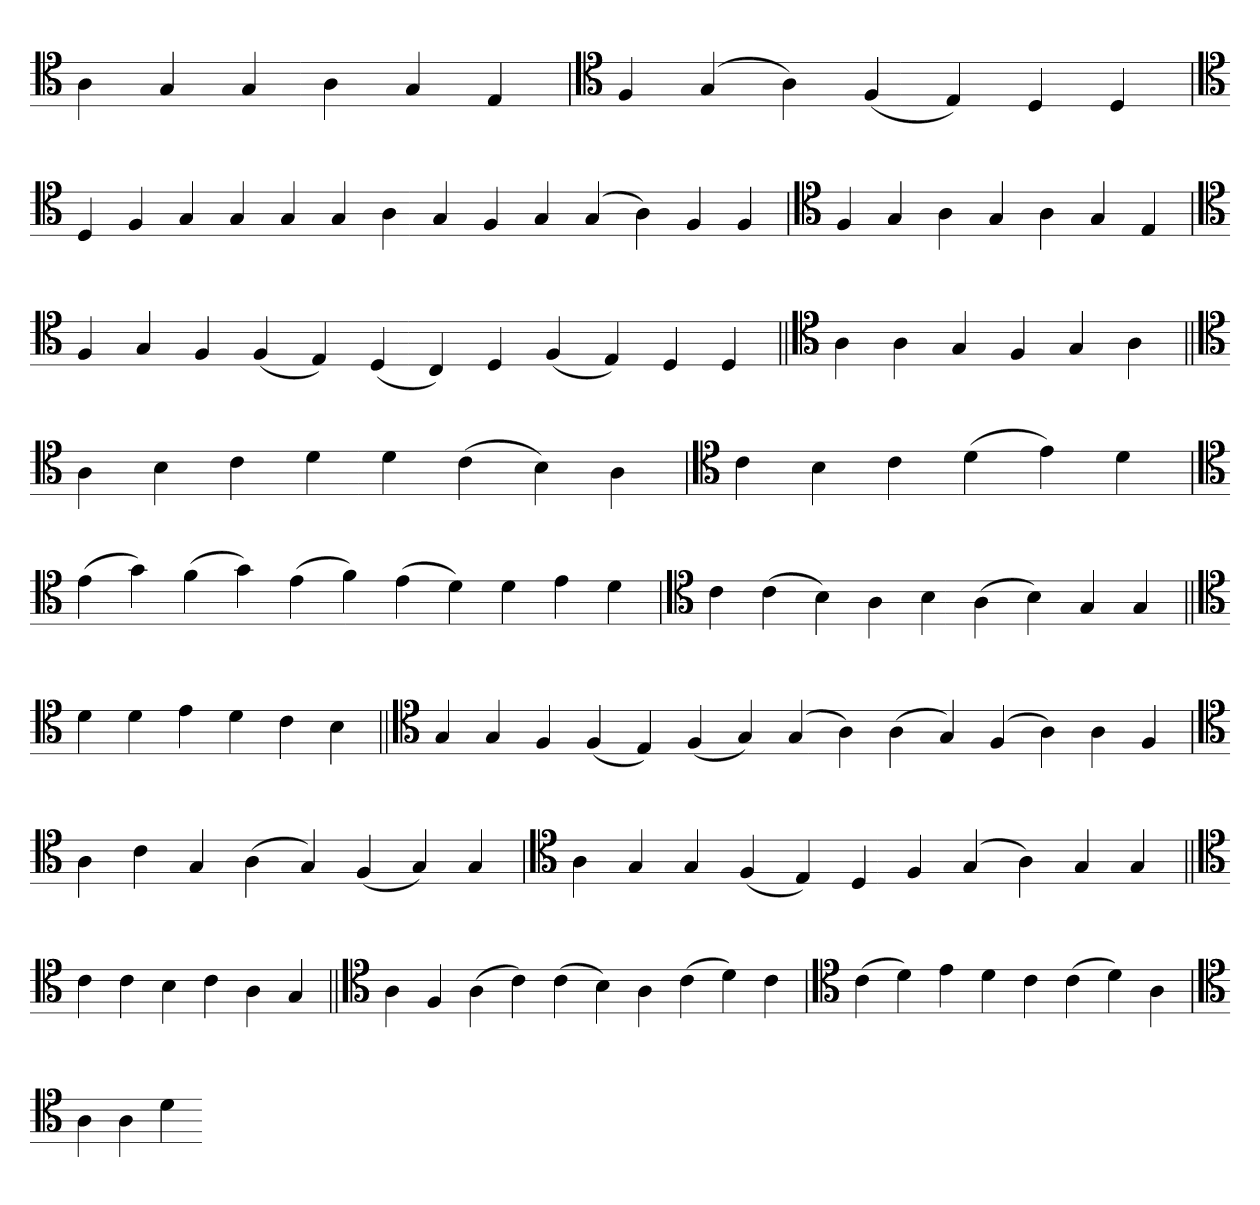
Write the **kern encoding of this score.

**kern
*part1
*staff1
*clefC4
=
4A
4G
4G
4A
4G
4E
=`
*clefC4
4F
(4G
4A)
(4F
4E)
4D
4D
='
*clefC4
4D
4F
4G
4G
4G
4G
4A
4G
4F
4G
(4G
4A)
4F
4F
='
*clefC4
4F
4G
4A
4G
4A
4G
4E
=`
*clefC4
4F
4G
4F
(4F
4E)
(4D
4C)
4D
(4F
4E)
4D
4D
=||
*clefC4
4A
4A
4G
4F
4G
4A
=||
*clefC4
4A
4B
4c
4d
4d
(4c
4B)
4A
=`
*clefC4
4c
4B
4c
(4d
4e)
4d
='
*clefC4
(4e
4g)
(4f
4g)
(4e
4f)
(4e
4d)
4d
4e
4d
=`
*clefC4
4c
(4c
4B)
4A
4B
(4A
4B)
4G
4G
=||
*clefC4
4d
4d
4e
4d
4c
4B
=||
*clefC4
4G
4G
4F
(4F
4E)
(4F
4G)
(4G
4A)
(4A
4G)
(4F
4A)
4A
4F
='
*clefC4
4A
4c
4G
(4A
4G)
(4F
4G)
4G
=`
*clefC4
4A
4G
4G
(4F
4E)
4D
4F
(4G
4A)
4G
4G
=||
*clefC4
4c
4c
4B
4c
4A
4G
=||
*clefC4
4A
4F
(4A
4c)
(4c
4B)
4A
(4c
4d)
4c
=`
*clefC4
(4c
4d)
4e
4d
4c
(4c
4d)
4A
='
*clefC4
4A
4A
4d
=-
*-
